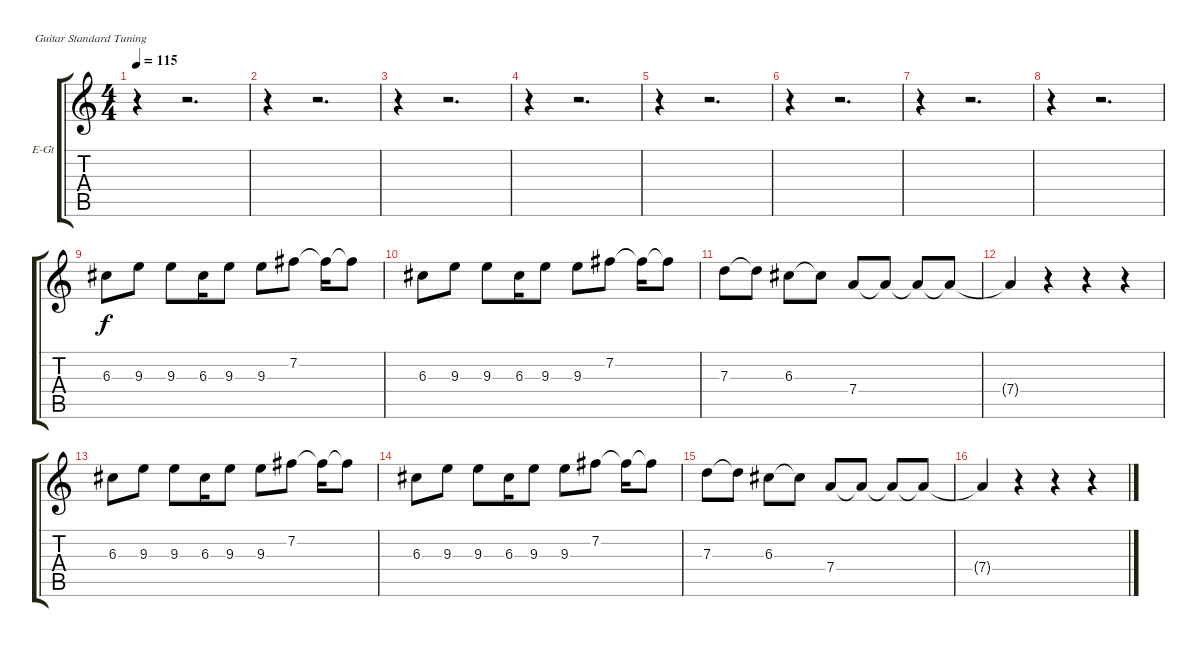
\bracketExtendMode groupsimilarinstruments
\firstSystemTrackNameOrientation horizontal
\otherSystemsTrackNameOrientation horizontal
\track ("Track 8" "E-Gt") {instrument overdrivenguitar}
\staff {score tabs}
\tuning (E4 B3 G3 D3 A2 E2)
\ts (4 4)
\tempo 115
\clef g2
\ks c
r.4{dy f instrument overdrivenguitar} r.2{d} |
r.4 r.2{d} |
r.4 r.2{d} |
r.4 r.2{d} |
r.4 r.2{d} |
r.4 r.2{d} |
r.4 r.2{d} |
r.4 r.2{d} |
6.3.8 9.3.8 9.3.8 6.3.16 9.3.8 9.3.8 7.2.8 7.2{t}.16 7.2{t}.8 |
6.3.8 9.3.8 9.3.8 6.3.16 9.3.8 9.3.8 7.2.8 7.2{t}.16 7.2{t}.8 |
7.3.8 7.3{t}.8 6.3.8 6.3{t}.8 7.4.8 7.4{t}.8 7.4{t}.8 7.4{t}.8 |
7.4{t}.4 r.4 r.4 r.4 |
6.3.8 9.3.8 9.3.8 6.3.16 9.3.8 9.3.8 7.2.8 7.2{t}.16 7.2{t}.8 |
6.3.8 9.3.8 9.3.8 6.3.16 9.3.8 9.3.8 7.2.8 7.2{t}.16 7.2{t}.8 |
7.3.8 7.3{t}.8 6.3.8 6.3{t}.8 7.4.8 7.4{t}.8 7.4{t}.8 7.4{t}.8 |
7.4{t}.4 r.4 r.4 r.4
